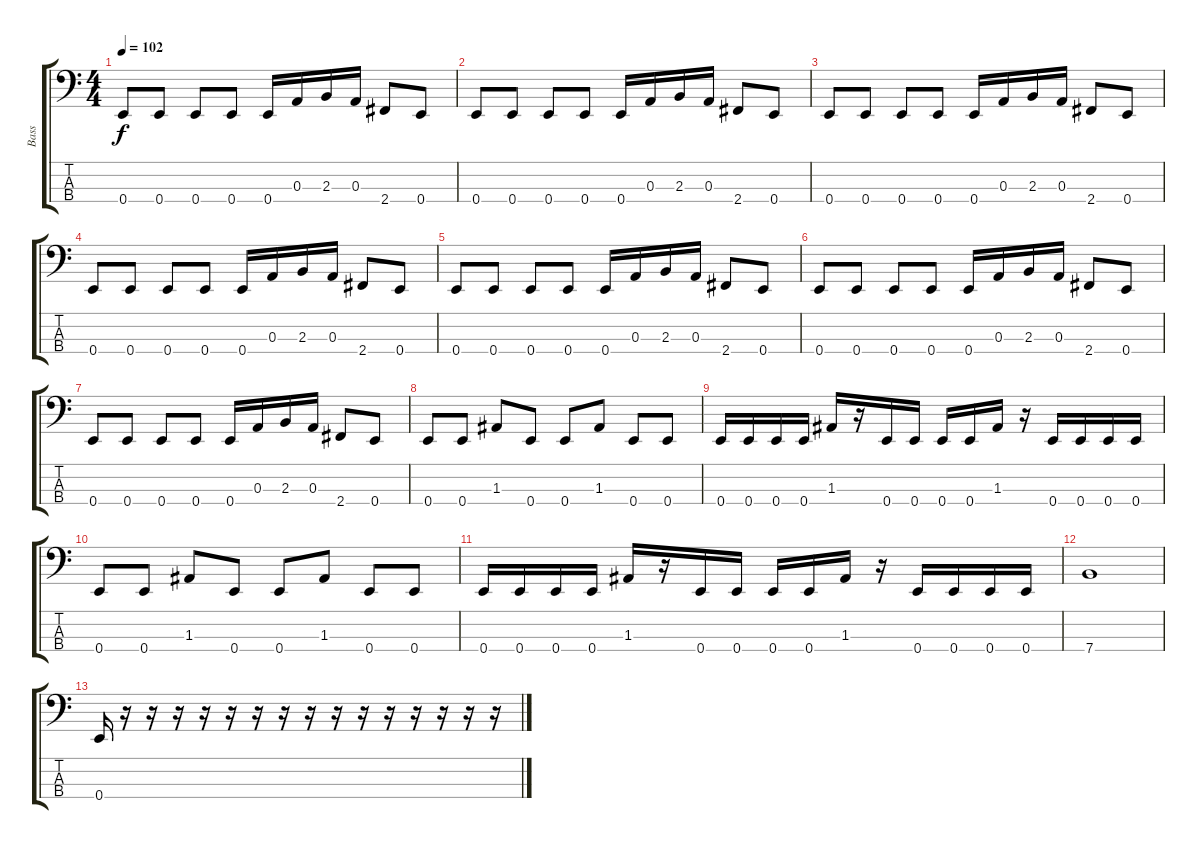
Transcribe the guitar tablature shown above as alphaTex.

\track ("Bass" "Bass") {instrument electricbasspick}
\staff {score tabs}
\tuning (G2 D2 A1 E1) {hide}
\ts (4 4)
\tempo 102
\clef f4
\ks c
0.4.8{dy f} 0.4.8 0.4.8 0.4.8 0.4.16 0.3.16 2.3.16 0.3.16 2.4.8 0.4.8 |
0.4.8 0.4.8 0.4.8 0.4.8 0.4.16 0.3.16 2.3.16 0.3.16 2.4.8 0.4.8 |
0.4.8 0.4.8 0.4.8 0.4.8 0.4.16 0.3.16 2.3.16 0.3.16 2.4.8 0.4.8 |
0.4.8 0.4.8 0.4.8 0.4.8 0.4.16 0.3.16 2.3.16 0.3.16 2.4.8 0.4.8 |
0.4.8 0.4.8 0.4.8 0.4.8 0.4.16 0.3.16 2.3.16 0.3.16 2.4.8 0.4.8 |
0.4.8 0.4.8 0.4.8 0.4.8 0.4.16 0.3.16 2.3.16 0.3.16 2.4.8 0.4.8 |
0.4.8 0.4.8 0.4.8 0.4.8 0.4.16 0.3.16 2.3.16 0.3.16 2.4.8 0.4.8 |
0.4.8 0.4.8 1.3.8 0.4.8 0.4.8 1.3.8 0.4.8 0.4.8 |
0.4.16 0.4.16 0.4.16 0.4.16 1.3.16 r.16 0.4.16 0.4.16 0.4.16 0.4.16 1.3.16 r.16 0.4.16 0.4.16 0.4.16 0.4.16 |
0.4.8 0.4.8 1.3.8 0.4.8 0.4.8 1.3.8 0.4.8 0.4.8 |
0.4.16 0.4.16 0.4.16 0.4.16 1.3.16 r.16 0.4.16 0.4.16 0.4.16 0.4.16 1.3.16 r.16 0.4.16 0.4.16 0.4.16 0.4.16 |
7.4.1 |
0.4.16 r.16 r.16 r.16 r.16 r.16 r.16 r.16 r.16 r.16 r.16 r.16 r.16 r.16 r.16 r.16
